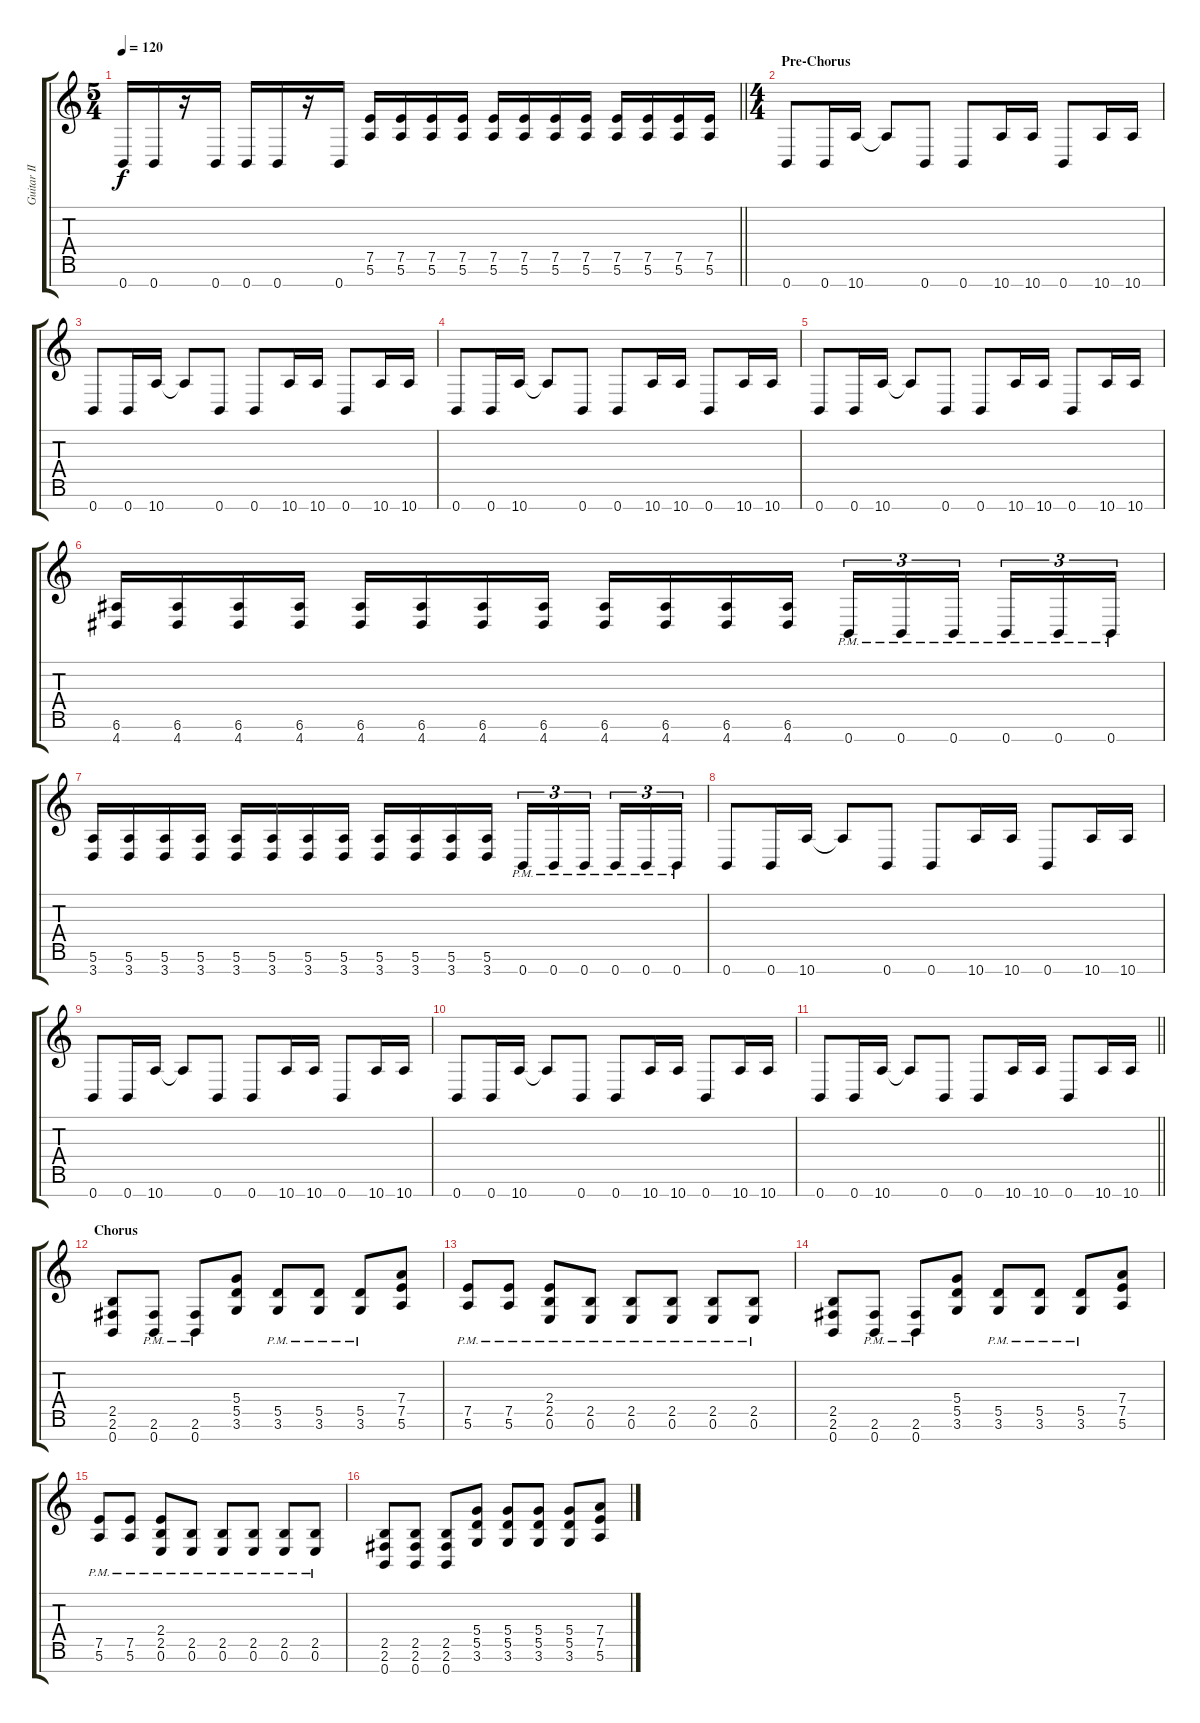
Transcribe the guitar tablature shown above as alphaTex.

\track ("Guitar II" "Guitar II") {instrument distortionguitar}
\staff {score tabs}
\tuning (E4 B3 G3 D3 A2 E2 B1) {hide}
\ts (5 4)
\tempo 120
\clef g2
\barLineRight lightlight
\ks c
0.7.16{dy f} 0.7.16 r.16 0.7.16 0.7.16 0.7.16 r.16 0.7.16 (7.5 5.6).16 (7.5 5.6).16 (7.5 5.6).16 (7.5 5.6).16 (7.5 5.6).16 (7.5 5.6).16 (7.5 5.6).16 (7.5 5.6).16 (7.5 5.6).16 (7.5 5.6).16 (7.5 5.6).16 (7.5 5.6).16 |
\ts (4 4)
\section ("" "Pre-Chorus")
0.7.8 0.7.16 10.7.16 10.7{t}.8 0.7.8 0.7.8 10.7.16 10.7.16 0.7.8 10.7.16 10.7.16 |
0.7.8 0.7.16 10.7.16 10.7{t}.8 0.7.8 0.7.8 10.7.16 10.7.16 0.7.8 10.7.16 10.7.16 |
0.7.8 0.7.16 10.7.16 10.7{t}.8 0.7.8 0.7.8 10.7.16 10.7.16 0.7.8 10.7.16 10.7.16 |
0.7.8 0.7.16 10.7.16 10.7{t}.8 0.7.8 0.7.8 10.7.16 10.7.16 0.7.8 10.7.16 10.7.16 |
(6.6 4.7).16 (6.6 4.7).16 (6.6 4.7).16 (6.6 4.7).16 (6.6 4.7).16 (6.6 4.7).16 (6.6 4.7).16 (6.6 4.7).16 (6.6 4.7).16 (6.6 4.7).16 (6.6 4.7).16 (6.6 4.7).16 0.7{pm}.16{tu (3 2)} 0.7{pm}.16{tu (3 2)} 0.7{pm}.16{tu (3 2)} 0.7{pm}.16{tu (3 2)} 0.7{pm}.16{tu (3 2)} 0.7{pm}.16{tu (3 2)} |
(5.6 3.7).16 (5.6 3.7).16 (5.6 3.7).16 (5.6 3.7).16 (5.6 3.7).16 (5.6 3.7).16 (5.6 3.7).16 (5.6 3.7).16 (5.6 3.7).16 (5.6 3.7).16 (5.6 3.7).16 (5.6 3.7).16 0.7{pm}.16{tu (3 2)} 0.7{pm}.16{tu (3 2)} 0.7{pm}.16{tu (3 2)} 0.7{pm}.16{tu (3 2)} 0.7{pm}.16{tu (3 2)} 0.7{pm}.16{tu (3 2)} |
0.7.8 0.7.16 10.7.16 10.7{t}.8 0.7.8 0.7.8 10.7.16 10.7.16 0.7.8 10.7.16 10.7.16 |
0.7.8 0.7.16 10.7.16 10.7{t}.8 0.7.8 0.7.8 10.7.16 10.7.16 0.7.8 10.7.16 10.7.16 |
0.7.8 0.7.16 10.7.16 10.7{t}.8 0.7.8 0.7.8 10.7.16 10.7.16 0.7.8 10.7.16 10.7.16 |
\barLineRight lightlight
0.7.8 0.7.16 10.7.16 10.7{t}.8 0.7.8 0.7.8 10.7.16 10.7.16 0.7.8 10.7.16 10.7.16 |
\section ("" "Chorus")
(2.5 2.6 0.7).8 (2.6{pm} 0.7{pm}).8 (2.6{pm} 0.7{pm}).8 (5.4 5.5 3.6).8 (5.5{pm} 3.6{pm}).8 (5.5{pm} 3.6{pm}).8 (5.5{pm} 3.6{pm}).8 (7.4 7.5 5.6).8 |
(7.5{pm} 5.6{pm}).8 (7.5{pm} 5.6{pm}).8 (2.4 2.5 0.6{pm}).8 (2.5{pm} 0.6{pm}).8 (2.5{pm} 0.6{pm}).8 (2.5{pm} 0.6{pm}).8 (2.5{pm} 0.6{pm}).8 (2.5{pm} 0.6{pm}).8 |
(2.5 2.6 0.7).8 (2.6{pm} 0.7{pm}).8 (2.6{pm} 0.7{pm}).8 (5.4 5.5 3.6).8 (5.5{pm} 3.6{pm}).8 (5.5{pm} 3.6{pm}).8 (5.5{pm} 3.6{pm}).8 (7.4 7.5 5.6).8 |
(7.5{pm} 5.6{pm}).8 (7.5{pm} 5.6{pm}).8 (2.4 2.5 0.6{pm}).8 (2.5{pm} 0.6{pm}).8 (2.5{pm} 0.6{pm}).8 (2.5{pm} 0.6{pm}).8 (2.5{pm} 0.6{pm}).8 (2.5{pm} 0.6{pm}).8 |
(2.5 2.6 0.7).8 (2.5 2.6 0.7).8 (2.5 2.6 0.7).8 (5.4 5.5 3.6).8 (5.4 5.5 3.6).8 (5.4 5.5 3.6).8 (5.4 5.5 3.6).8 (7.4 7.5 5.6).8
